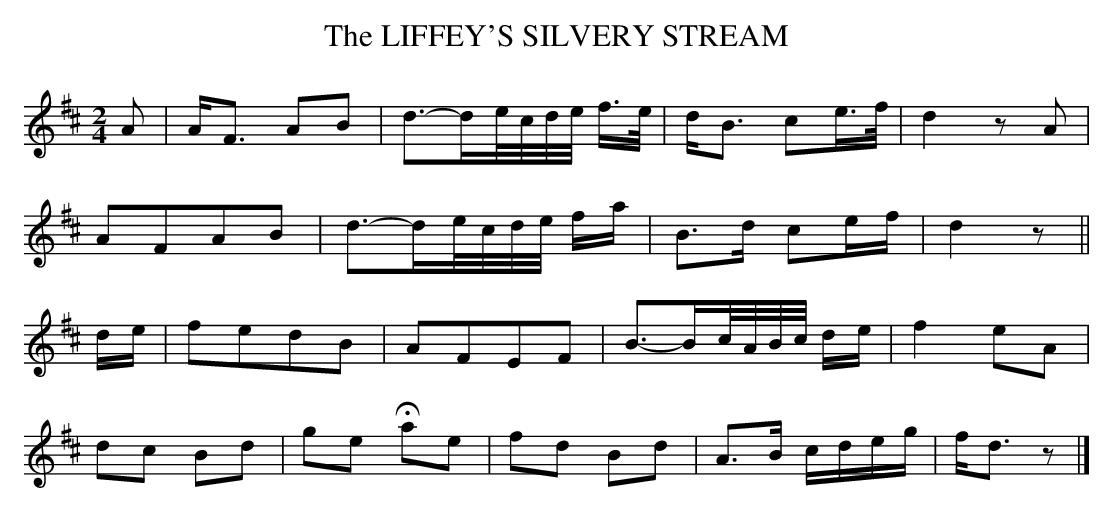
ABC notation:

X:1
T:LIFFEY'S SILVERY STREAM, The
Y:"slow"
M:2/4
L:1/16
K:D
A2|AF3 A2B2|d3-de/c/d/e/ f>e|dB3 c2e>f|d4z2A2|
A2F2A2B2|d3-de/c/d/e/ fa|B3d c2ef|d4z2||
de|f2e2d2B2|A2F2E2F2|B3-Bc/A/B/c/ de|f4 e2A2|
d2c2 B2d2|g2e2 Ha2e2|f2d2 B2d2|A3B cdeg|fd3 z2|]
